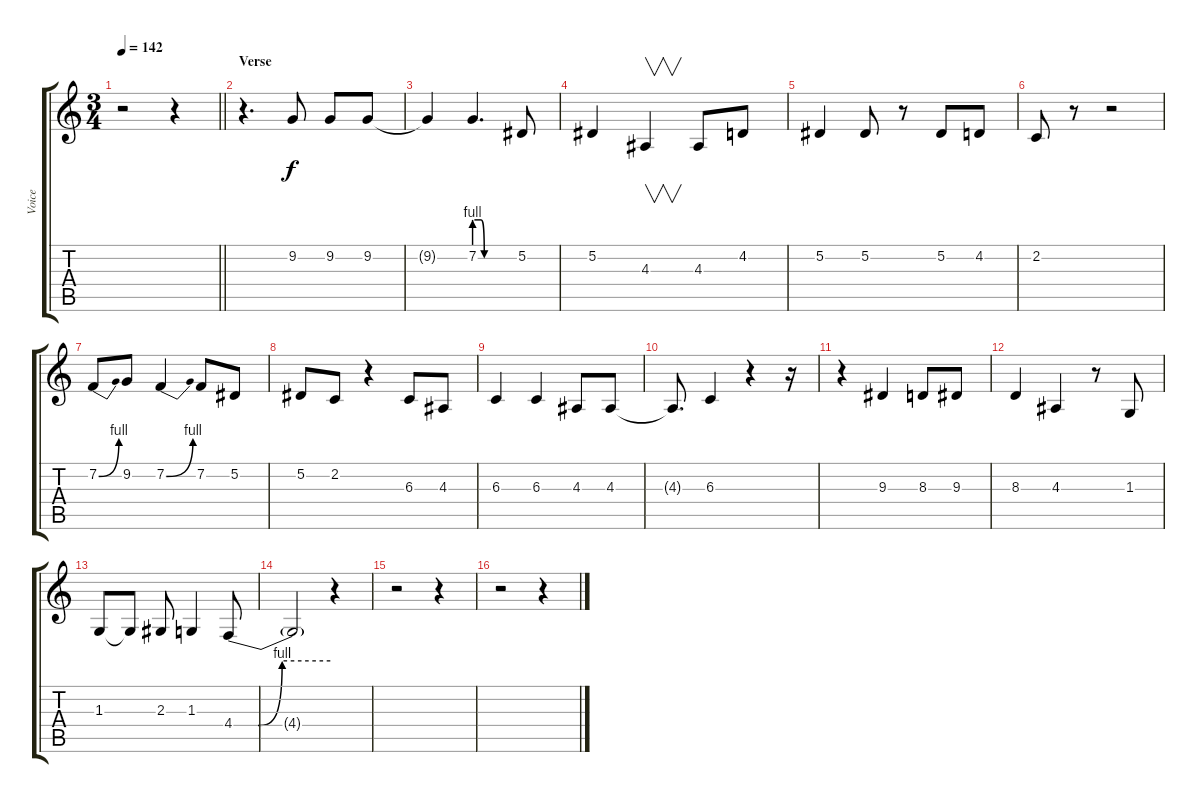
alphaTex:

\track ("Voice" "Voice") {instrument lead1square}
\staff {score tabs}
\tuning (Eb4 Bb3 Gb3 Db3 Ab2 Eb2) {hide}
\ts (3 4)
\tempo 142
\clef g2
\barLineRight lightlight
\ks c
r.2{dy f} r.4 |
\section ("" "Verse")
r.4{d} 9.2.8 9.2.8 9.2.8 |
9.2{t}.4 7.2{be (custom 0 4 10 4 15 0 30 0 60 0)}.4{d} 5.2.8 |
5.2.4 4.3.4{v} 4.3.8 4.2.8 |
5.2.4 5.2.8 r.8 5.2.8 4.2.8 |
2.2.8 r.8 r.2 |
7.2{be (bend 0 0 60 4)}.8 9.2.8 7.2{be (bend 0 0 60 4)}.4 7.2.8 5.2.8 |
5.2.8 2.2.8 r.4 6.3.8 4.3.8 |
6.3.4 6.3.4 4.3.8 4.3.8 |
4.3{t}.8{d} 6.3.4 r.4 r.16 |
r.4 9.3.4 8.3.8 9.3.8 |
8.3.4 4.3.4 r.8 1.3.8 |
1.3.8 1.3{t}.8 2.3.8 1.3.4 4.4{be (custom 0 0 15 0 30 4 60 4)}.8 |
4.4{t}.2 r.4 |
r.2 r.4 |
r.2 r.4
